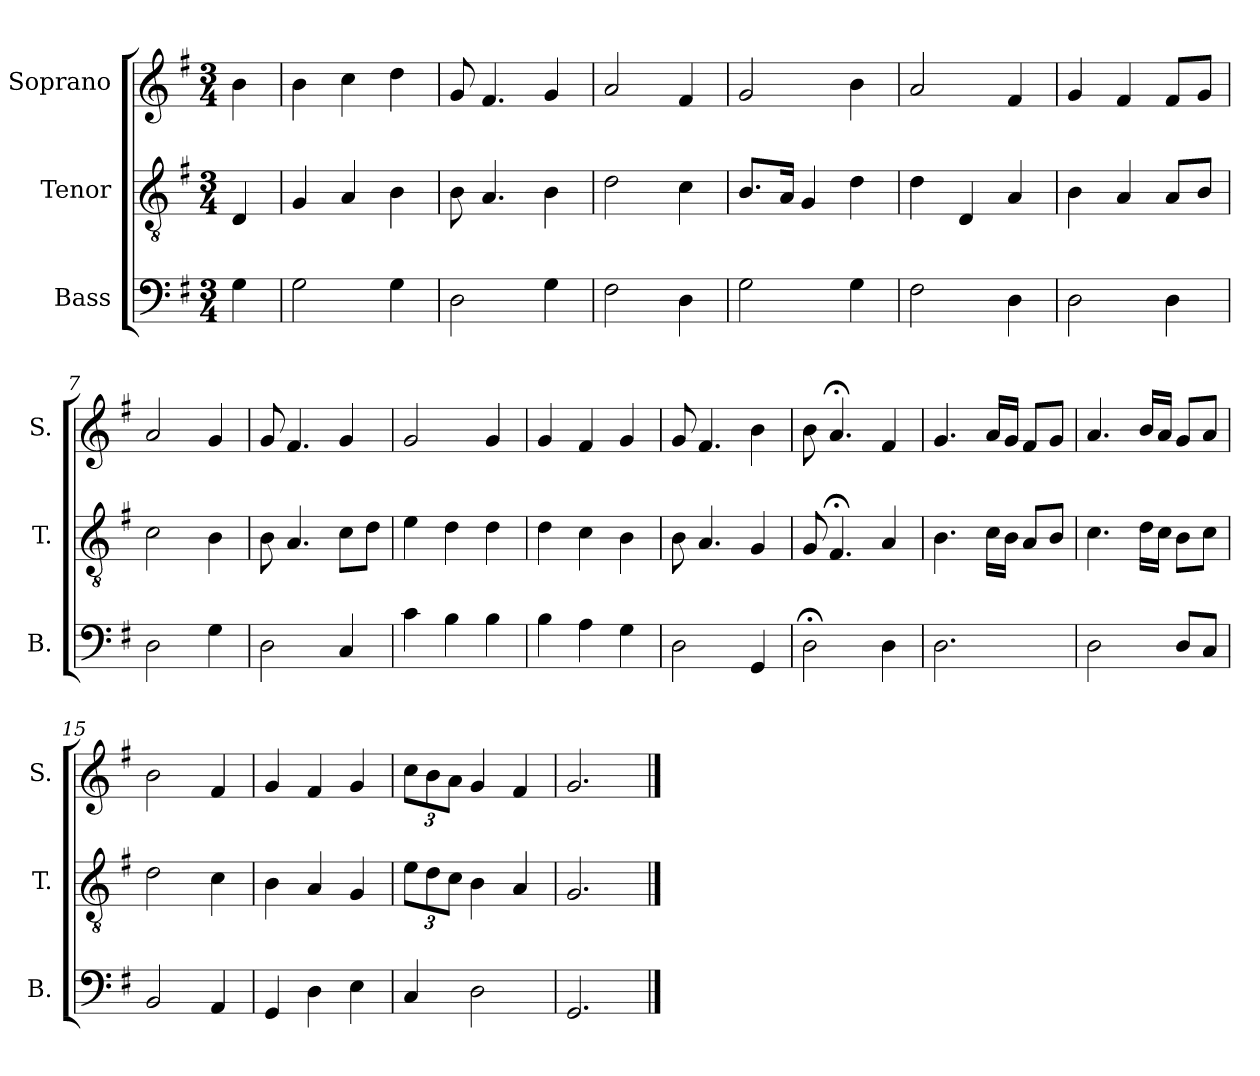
**kern	**kern	**kern
*part3	*part2	*part1
*staff3	*staff2	*staff1
*I"Bass	*I"Tenor	*I"Soprano
*I'B.	*I'T.	*I'S.
*clefF4	*clefGv2	*clefG2
*k[f#]	*k[f#]	*k[f#]
*G:	*G:	*G:
*M3/4	*M3/4	*M3/4
=	=	=
4G\	4D/	4b\
=1	=1	=1
2G\	4G/	4b\
.	4A/	4cc\
4G\	4B\	4dd\
=2	=2	=2
2D\	8B\	8g/
.	4.A/	4.f#/
4G\	4B\	4g/
=3	=3	=3
2F#\	2d\	2a/
4D\	4c\	4f#/
=4	=4	=4
2G\	8.B/L	2g/
.	16A/Jk	.
.	4G/	.
4G\	4d\	4b\
=5	=5	=5
2F#\	4d\	2a/
.	4D/	.
4D\	4A/	4f#/
=6	=6	=6
2D\	4B\	4g/
.	4A/	4f#/
4D\	8A/L	8f#/L
.	8B/J	8g/J
=7	=7	=7
2D\	2c\	2a/
4G\	4B\	4g/
=8	=8	=8
2D\	8B\	8g/
.	4.A/	4.f#/
4C/	8c\L	4g/
.	8d\J	.
!!LO:LB:g=z
=9	=9	=9
4c\	4e\	2g/
4B\	4d\	.
4B\	4d\	4g/
=10	=10	=10
4B\	4d\	4g/
4A\	4c\	4f#/
4G\	4B\	4g/
=11	=11	=11
2D\	8B\	8g/
.	4.A/	4.f#/
4GG/	4G/	4b\
=12	=12	=12
2D;<\	8G/	8b\
.	4.F#;</	4.a;</
4D\	4A/	4f#/
=13	=13	=13
2.D\	4.B\	4.g/
.	16c\LL	16a/LL
.	16B\JJ	16g/JJ
.	8A/L	8f#/L
.	8B/J	8g/J
=14	=14	=14
2D\	4.c\	4.a/
.	16d\LL	16b/LL
.	16c\JJ	16a/JJ
8D/L	8B\L	8g/L
8C/J	8c\J	8a/J
=15	=15	=15
2BB/	2d\	2b\
4AA/	4c\	4f#/
=16	=16	=16
4GG/	4B\	4g/
4D\	4A/	4f#/
4E\	4G/	4g/
!!LO:LB:g=z
=17	=17	=17
*	*Xbrackettup	*Xbrackettup
4C/	12e\L	12cc\L
.	12d\	12b\
.	12c\J	12a\J
2D\	4B\	4g/
.	4A/	4f#/
=18	=18	=18
2.GG/	2.G/	2.g/
==	==	==
*-	*-	*-
